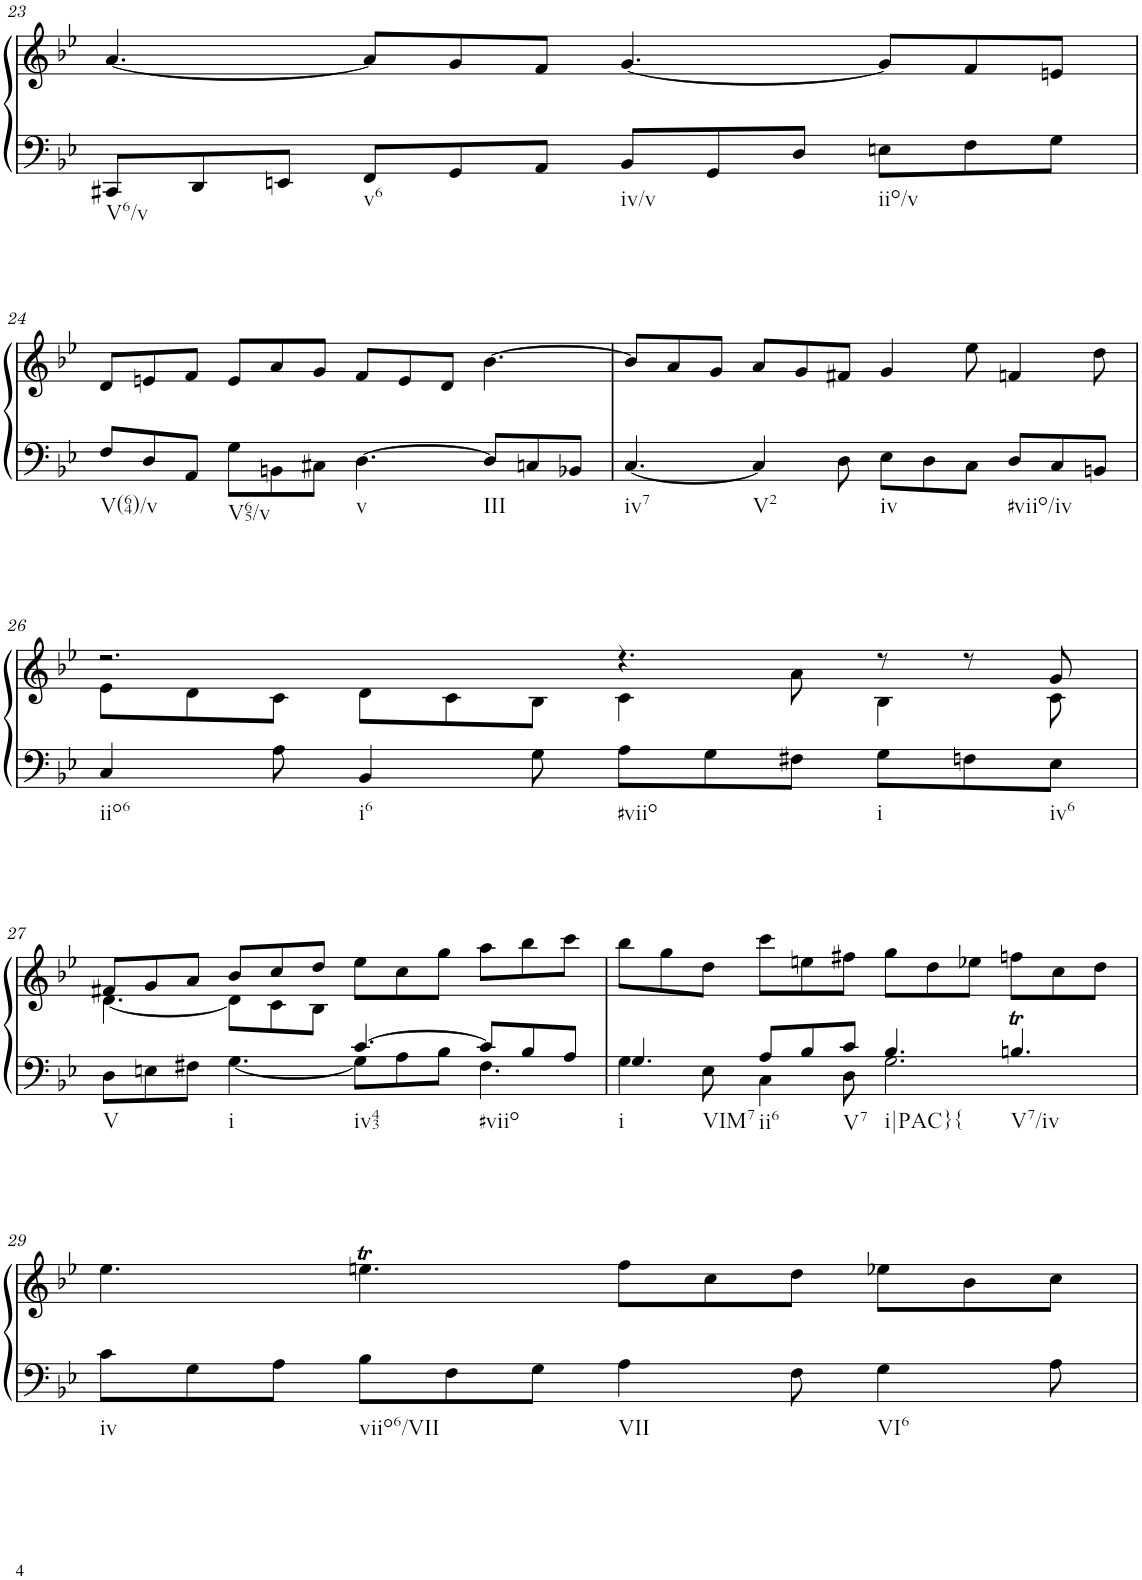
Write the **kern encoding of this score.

**kern	**kern
*part1	*part1
*staff2	*staff1
*I"unbenannt1	*
!!LO:PB:g=z
*clefF4	*clefG2
*k[b-e-]	*k[b-e-]
*M12/8	*M12/8
=23	=23
!LO:TX:b:t=V6/v	!
8CC#X/L	[4.a/
8DD/	.
8EEn/J	.
!LO:TX:b:t=v6	!
8FF/L	8a/L]
8GG/	8g/
8AA/J	8f/J
!LO:TX:b:t=iv/v	!
8BB-/L	[4.g/
8GG/	.
8D/J	.
!LO:TX:b:t=iio/v	!
8En\L	8g/L]
8F\	8f/
8G\J	8en/J
!!LO:LB:g=z
=24	=24
!LO:TX:b:t=V(64)/v	!
8F/L	8d/L
8D/	8en/
8AA/J	8f/J
!LO:TX:b:t=V65/v	!
8G\L	8e/L
8BBn\	8a/
8C#X\J	8g/J
!LO:TX:b:t=v	!
[4.D\	8f/L
.	8e/
.	8d/J
!LO:TX:b:t=III	!
8D/L]	[4.b-\
8Cn/	.
8BB-X/J	.
=25	=25
!LO:TX:b:t=iv7	!
[4.C/	8b-/L]
.	8a/
.	8g/J
!LO:TX:b:t=V2	!
4C/]	8a/L
.	8g/
8D\	8f#X/J
!LO:TX:b:t=iv	!
8E-\L	4g/
8D\	.
8C\J	8ee-\
!LO:TX:b:t=#viio/iv	!
8D/L	4fn/
8C/	.
8BBn/J	8dd\
!!LO:LB:g=z
=26	=26
*	*^
!LO:TX:b:t=iio6	!	!
4C/	2.r	8e-\L
.	.	8d\
8A\	.	8c\J
!LO:TX:b:t=i6	!	!
4BB-/	.	8d\L
.	.	8c\
8G\	.	8B-\J
!LO:TX:b:t=#viio	!	!
8A\L	4.r	4c\
8G\	.	.
8F#X\J	.	8a\
!LO:TX:b:t=i	!	!
8G\L	8r	4B-\
8Fn\	8r	.
!LO:TX:b:t=iv6	!	!
8E-\J	8g/	8c\
!!LO:LB:g=z	!!
=27	=27	=27
*^	*	*
!LO:TX:b:t=V	!	!	!
4.ryy	8D\L	8f#X/L	[4.d\
.	8En\	8g/	.
.	8F#X\J	8a/J	.
!LO:TX:b:t=i	!	!	!
4.ryy	[4.G\	8b-/L	8d\L]
.	.	8cc/	8c\
.	.	8dd/J	8B-\J
!LO:TX:b:t=iv43	!	!	!
[4.c/	8G\L]	8ee-\L	2.ryy
.	8A\	8cc\	.
.	8B-\J	8gg\J	.
!LO:TX:b:t=#viio	!	!	!
8c/L]	4.F#\	8aa\L	.
8B-/	.	8bb-\	.
8A/J	.	8ccc\J	.
*	*	*v	*v
=28	=28	=28
!LO:TX:b:t=i	!	!
!LO:TX:b:t=VIM7	!	!
4.G/	4G\	8bb-\L
.	.	8gg\
.	8E-\	8dd\J
!LO:TX:b:t=ii6	!	!
8A/L	4C\	8ccc\L
8B-/	.	8een\
!LO:TX:b:t=V7	!	!
8c/J	8D\	8ff#X\J
!LO:TX:b:t=i|PAC}{	!	!
4.B-/	2.G\	8gg\L
.	.	8dd\
.	.	8ee-X\J
!LO:TX:b:t=V7/iv	!	!
4.Bnt/	.	8ffn\L
.	.	8cc\
.	.	8dd\J
*v	*v	*
!!LO:LB:g=z
=29	=29
!LO:TX:b:t=iv	!
8c\L	4.ee-\
8G\	.
8A\J	.
!LO:TX:b:t=viio6/VII	!
8B-\L	4.eent\
8F\	.
8G\J	.
!LO:TX:b:t=VII	!
4A\	8ff\L
.	8cc\
8F\	8dd\J
!LO:TX:b:t=VI6	!
4G\	8ee-X\L
.	8b-\
8A\	8cc\J
=	=
*-	*-
